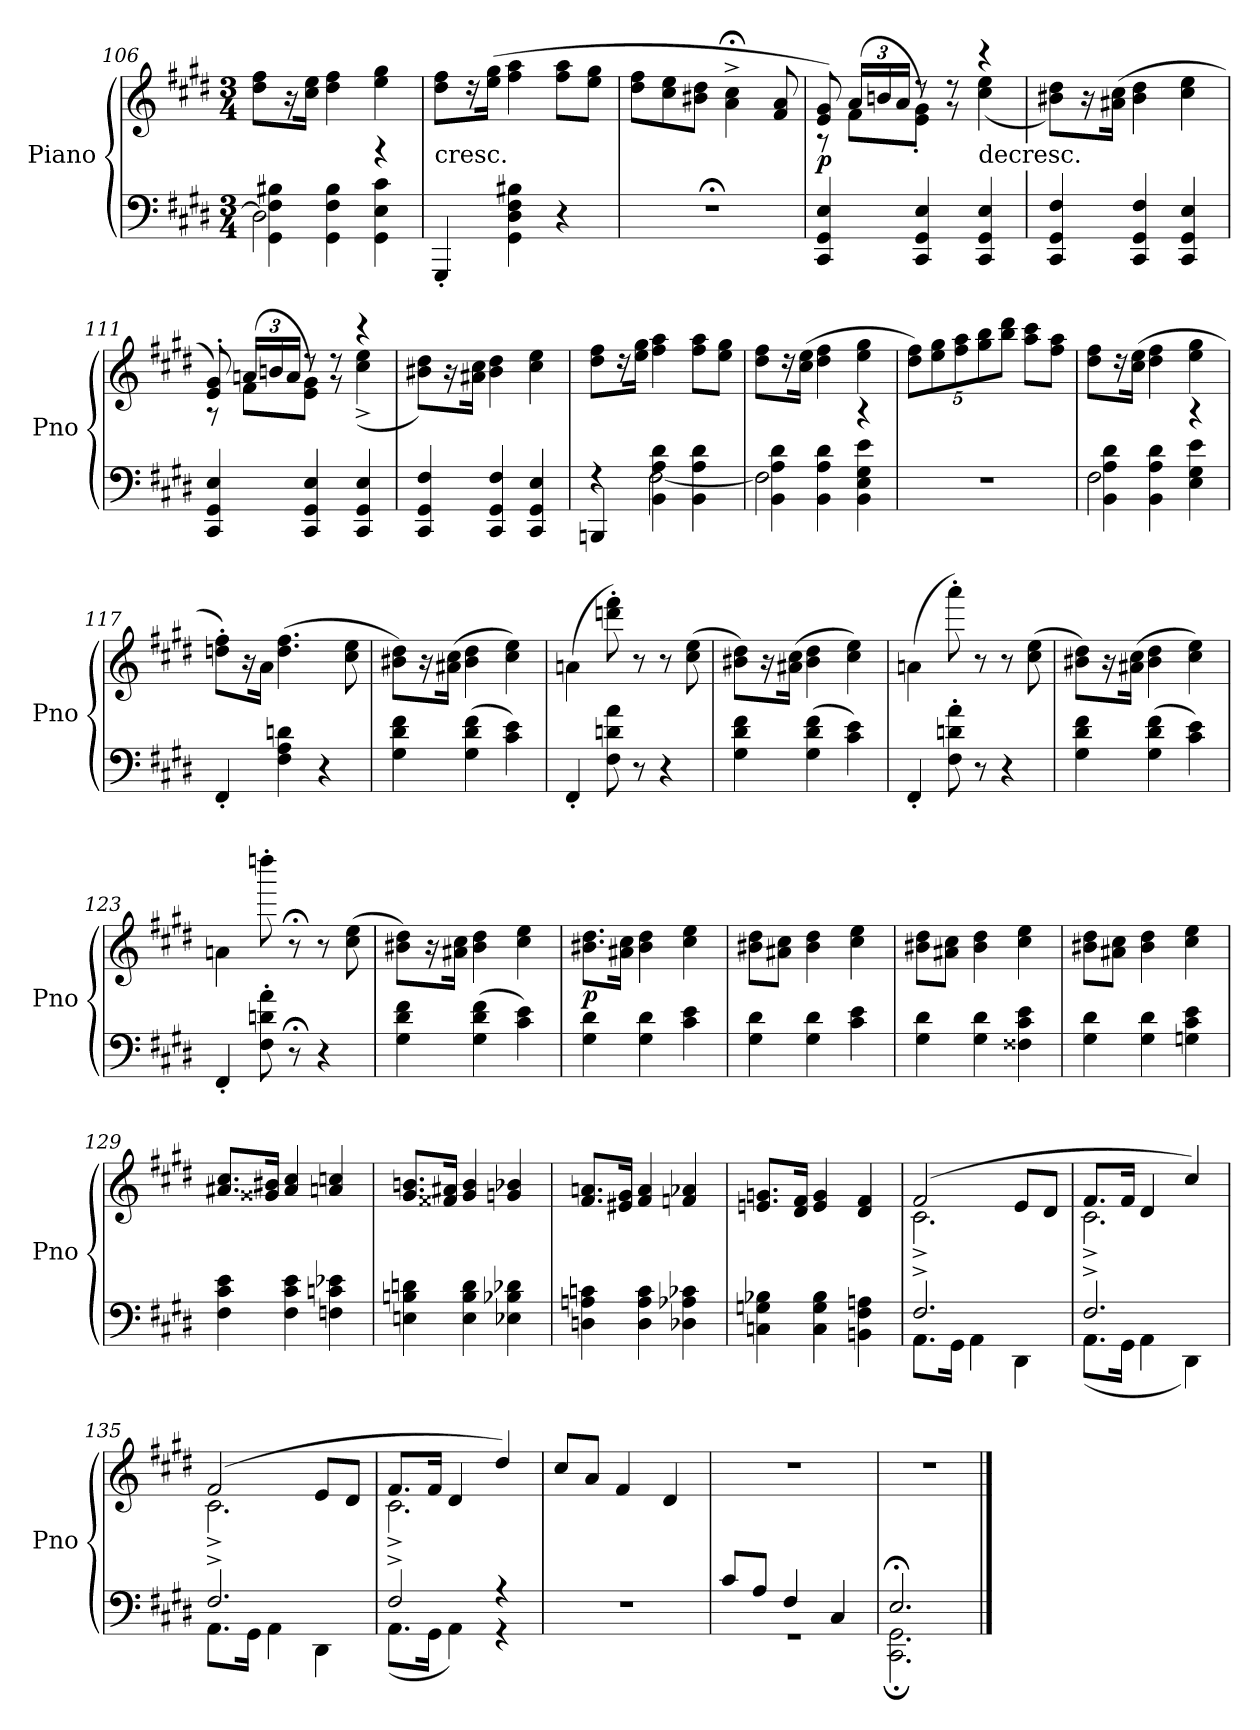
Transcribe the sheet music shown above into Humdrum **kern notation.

**kern	**kern	**dynam
*part1	*part1	*part1
*staff2	*staff1	*staff1/2
*I"Piano	*	*
*I'Pno	*	*
*clefF4	*clefG2	*
*k[f#c#g#d#]	*k[f#c#g#d#]	*
*c#:	*c#:	*
*M3/4	*M3/4	*
=106	=106	=106
*^	*	*
2D#\]	4GG#\ 4F#\ 4B#X\	8dd#\ 8ff#\L	.
.	.	16r	.
.	.	16cc#\ 16ee\Jk	.
.	4GG#\ 4F#\ 4B#\	4dd#\ 4ff#\	.
4r	4GG#\ 4E\ 4c#\	4ee\ 4gg#\	.
=107	=107	=107	=107
!	!	!LO:TX:c:t=cresc.	!
*v	*v	*	*
4GGG#'/	8dd#\ 8ff#\L	.
.	16r	.
.	(16ee\ 16gg#\Jk	.
4GG#\ 4D#\ 4F#\ 4B#X\	4ff#\ 4aa\	.
4r	8ff#\ 8aa\L	.
.	8ee\ 8gg#\J	.
=108	=108	=108
2.r;<	8dd#\ 8ff#\L	.
.	8cc#\ 8ee\	.
.	8b#X\ 8dd#\J	.
.	4a;<^\ 4cc#;<^\	.
.	8f#/ 8a/	.
=109	=109	=109
*	*^	*
4CC#/ 4GG#/ 4E/	8e/ 8g#/)	8r	p
.	(24a/LL	8f#\L	.
.	24bn/	.	.
.	24a/JJ	.	.
4CC#/ 4GG#/ 4E/	8r	8e'\ 8g#'\J)	.
.	8r	8r	.
!	!LO:TX:c:t=decresc.	!	!
4CC#/ 4GG#/ 4E/	4r	(4cc#\ 4ee\	.
*	*v	*v	*
=110	=110	=110
4CC#/ 4GG#/ 4F#/	8b#X\ 8dd#\L)	.
.	16r	.
.	(16a#X\ 16cc#\Jk	.
4CC#/ 4GG#/ 4F#/	4b#\ 4dd#\	.
4CC#/ 4GG#/ 4E/	4cc#\ 4ee\	.
=111	=111	=111
*	*^	*
4CC#/ 4GG#/ 4E/	8e'/ 8g#'/)	8r	.
.	(24an/LL	8f#\L	.
.	24bn/	.	.
.	24a/JJ	.	.
4CC#/ 4GG#/ 4E/	8r	8e\ 8g#\J)	.
.	8r	8r	.
4CC#/ 4GG#/ 4E/	4r	(4cc#^\ 4ee^\	.
*	*v	*v	*
=112	=112	=112
4CC#/ 4GG#/ 4F#/	8b#X\ 8dd#\L)	.
.	16r	.
.	16a#X\ 16cc#\Jk	.
4CC#/ 4GG#/ 4F#/	4b#\ 4dd#\	.
4CC#/ 4GG#/ 4E/	4cc#\ 4ee\	.
=113	=113	=113
*^	*	*
4r	4BBBn/	8dd#\ 8ff#\L	.
.	.	16r	.
.	.	16ee\ 16gg#\Jk	.
4BB\ 4A\ 4d#\	[2F#\	4ff#\ 4aa\	.
4BB\ 4A\ 4d#\	.	8ff#\ 8aa\L	.
.	.	8ee\ 8gg#\J	.
=114	=114	=114	=114
2F#\]	4BB\ 4A\ 4d#\	8dd#\ 8ff#\L	.
.	.	16r	.
.	.	(16cc#\ 16ee\Jk	.
.	4BB\ 4A\ 4d#\	4dd#\ 4ff#\	.
4r	4BB\ 4E\ 4G#\ 4e\	4ee\ 4gg#\	.
*v	*v	*	*
=115	=115	=115
2.r	10dd#\ 10ff#\L)	.
.	10ee\ 10gg#\	.
.	10ff#\ 10aa\	.
.	10gg#\ 10bb\	.
.	10bb\ 10ddd#\J	.
.	8aa\ 8ccc#\L	.
.	8ff#\ 8aa\J	.
=116	=116	=116
*^	*	*
2F#\	4BB\ 4A\ 4d#\	8dd#\ 8ff#\L	.
.	.	16r	.
.	.	(16cc#\ 16ee\Jk	.
.	4BB\ 4A\ 4d#\	4dd#\ 4ff#\	.
4r	4E\ 4G#\ 4e\	4ee\ 4gg#\	.
*v	*v	*	*
=117	=117	=117
4FF#'/	8ddn'\ 8ff#'\L)	.
.	16r	.
.	16a\Jk	.
4F#\ 4A\ 4dn\	(4.dd\ 4.ff#\	.
4r	.	.
.	8cc#\ 8ee\	.
=118	=118	=118
4G#\ 4d#\ 4f#\	8b#X\ 8dd#\L)	.
.	16r	.
.	(16a#X\ 16cc#\Jk	.
(4G#\ 4d#\ 4f#\	4b#\ 4dd#\	.
4c#\ 4e\)	4cc#\ 4ee\)	.
=119	=119	=119
4FF#'/	(4an\	.
8F#\ 8dn\ 8a\	8dddn'\ 8fff#'\)	.
8r	8r	.
4r	8r	.
.	(8cc#\ 8ee\	.
=120	=120	=120
4G#\ 4d#\ 4f#\	8b#X\ 8dd#\L)	.
.	16r	.
.	(16a#X\ 16cc#\Jk	.
(4G#\ 4d#\ 4f#\	4b#\ 4dd#\	.
4c#\ 4e\)	4cc#\ 4ee\)	.
=121	=121	=121
4FF#'/	(4an\	.
8F#'\ 8dn'\ 8a'\	8aaa'\)	.
8r	8r	.
4r	8r	.
.	(8cc#\ 8ee\	.
=122	=122	=122
4G#\ 4d#\ 4f#\	8b#X\ 8dd#\L)	.
.	16r	.
.	(16a#X\ 16cc#\Jk	.
(4G#\ 4d#\ 4f#\	4b#\ 4dd#\	.
4c#\ 4e\)	4cc#\ 4ee\)	.
=123	=123	=123
4FF#'/	4an\	.
8F#'\ 8dn'\ 8a'\	8ddddn'\	.
8r;<	8r;<	.
4r	8r	.
.	(8cc#\ 8ee\	.
=124	=124	=124
4G#\ 4d#\ 4f#\	8b#X\ 8dd#\L)	.
.	16r	.
.	16a#X\ 16cc#\Jk	.
(4G#\ 4d#\ 4f#\	4b#\ 4dd#\	.
4c#\ 4e\)	4cc#\ 4ee\	.
=125	=125	=125
4G#\ 4d#\	8.b#X\ 8.dd#\L	p
.	16a#X\ 16cc#\Jk	.
4G#\ 4d#\	4b#\ 4dd#\	.
4c#\ 4e\	4cc#\ 4ee\	.
=126	=126	=126
4G#\ 4d#\	8b#X\ 8dd#\L	.
.	8a#X\ 8cc#\J	.
4G#\ 4d#\	4b#\ 4dd#\	.
4c#\ 4e\	4cc#\ 4ee\	.
=127	=127	=127
4G#\ 4d#\	8b#X\ 8dd#\L	.
.	8a#X\ 8cc#\J	.
4G#\ 4d#\	4b#\ 4dd#\	.
4F##X\ 4c#\ 4e\	4cc#\ 4ee\	.
=128	=128	=128
4G#\ 4d#\	8b#X\ 8dd#\L	.
.	8a#X\ 8cc#\J	.
4G#\ 4d#\	4b#\ 4dd#\	.
4Gn\ 4c#\ 4e\	4cc#\ 4ee\	.
=129	=129	=129
4F#\ 4c#\ 4e\	8.a#X/ 8.cc#/L	.
.	16g##X/ 16b#X/Jk	.
4F#\ 4c#\ 4e\	4a#/ 4cc#/	.
4Fn\ 4cn\ 4e-X\	4an/ 4ccn/	.
=130	=130	=130
4En\ 4Bn\ 4dn\	8.g#/ 8.bn/L	.
.	16f##X/ 16a#X/Jk	.
4E\ 4B\ 4d\	4g#/ 4b/	.
4E-X\ 4B-X\ 4d-X\	4gn/ 4b-X/	.
=131	=131	=131
4Dn\ 4An\ 4cn\	8.f#/ 8.an/L	.
.	16e#X/ 16g#/Jk	.
4D\ 4A\ 4c\	4f#/ 4a/	.
4D-X\ 4A-X\ 4c-X\	4fn/ 4a-X/	.
=132	=132	=132
4Cn\ 4Gn\ 4B-X\	8.en/ 8.gn/L	.
.	16d#/ 16f#/Jk	.
4C\ 4G\ 4B-\	4e/ 4g/	.
4BBn\ 4F#\ 4An\	4d#/ 4f#/	.
=133	=133	=133
*^	*^	*
2.F#^/	8.AA\L	(2f#/	2.c#^\	.
.	16GG#\Jk	.	.	.
.	4AA\	.	.	.
.	4DD#\	8e/L	.	.
.	.	8d#/J	.	.
=134	=134	=134	=134	=134
2.F#^/	(8.AA\L	8.f#/L	2.c#^\	.
.	16GG#\Jk	16f#/Jk	.	.
.	4AA\	4d#/	.	.
.	4DD#\)	4cc#/)	.	.
=135	=135	=135	=135	=135
2.F#^/	8.AA\L	(2f#/	2.c#^\	.
.	16GG#\Jk	.	.	.
.	4AA\	.	.	.
.	4DD#\	8e/L	.	.
.	.	8d#/J	.	.
=136	=136	=136	=136	=136
2F#^/	(8.AA\L	8.f#/L	2.c#^\	.
.	16GG#\Jk	16f#/Jk	.	.
.	4AA\)	4d#/	.	.
4r	4r	4dd#/)	.	.
*v	*v	*	*	*
*	*v	*v	*
=137	=137	=137
2.r	8cc#/L	.
.	8a/J	.
.	4f#/	.
.	4d#/	.
=138	=138	=138
*^	*	*
8c#/L	2.r	2.r	.
8A/J	.	.	.
4F#/	.	.	.
4C#/	.	.	.
=139	=139	=139	=139
2.E;</	2.CC#;<\ 2.GG#;<\	2.r	.
*v	*v	*	*
==	==	==
*-	*-	*-
